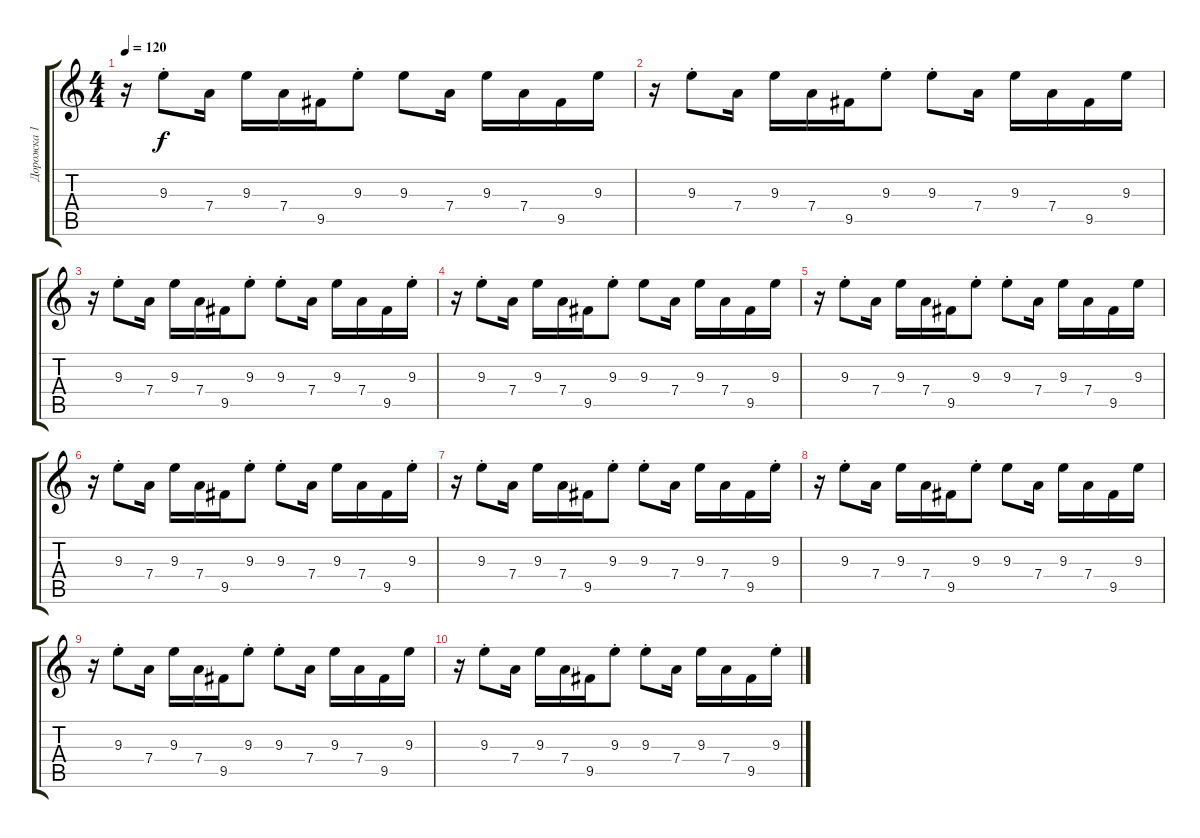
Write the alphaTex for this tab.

\track ("Дорожка 1" "Дорожка 1") {instrument overdrivenguitar}
\staff {score tabs}
\tuning (E4 B3 G3 D3 A2 E2) {hide}
\ts (4 4)
\tempo 120
\clef g2
\ks c
r.16{dy f} 9.3{st}.8 7.4.16 9.3.16 7.4.16 9.5.16 9.3{st}.8 9.3.8 7.4.16 9.3.16 7.4.16 9.5.16 9.3.16 |
r.16 9.3{st}.8 7.4.16 9.3.16 7.4.16 9.5.16 9.3{st}.8 9.3{st}.8 7.4.16 9.3.16 7.4.16 9.5.16 9.3.16 |
r.16 9.3{st}.8 7.4.16 9.3.16 7.4.16 9.5.16 9.3{st}.8 9.3{st}.8 7.4.16 9.3.16 7.4.16 9.5.16 9.3{st}.16 |
r.16 9.3{st}.8 7.4.16 9.3.16 7.4.16 9.5.16 9.3{st}.8 9.3.8 7.4.16 9.3.16 7.4.16 9.5.16 9.3.16 |
r.16 9.3{st}.8 7.4.16 9.3.16 7.4.16 9.5.16 9.3{st}.8 9.3{st}.8 7.4.16 9.3.16 7.4.16 9.5.16 9.3.16 |
r.16 9.3{st}.8 7.4.16 9.3.16 7.4.16 9.5.16 9.3{st}.8 9.3{st}.8 7.4.16 9.3.16 7.4.16 9.5.16 9.3{st}.16 |
r.16 9.3{st}.8 7.4.16 9.3.16 7.4.16 9.5.16 9.3{st}.8 9.3{st}.8 7.4.16 9.3.16 7.4.16 9.5.16 9.3{st}.16 |
r.16 9.3{st}.8 7.4.16 9.3.16 7.4.16 9.5.16 9.3{st}.8 9.3.8 7.4.16 9.3.16 7.4.16 9.5.16 9.3.16 |
r.16 9.3{st}.8 7.4.16 9.3.16 7.4.16 9.5.16 9.3{st}.8 9.3{st}.8 7.4.16 9.3.16 7.4.16 9.5.16 9.3.16 |
r.16 9.3{st}.8 7.4.16 9.3.16 7.4.16 9.5.16 9.3{st}.8 9.3{st}.8 7.4.16 9.3.16 7.4.16 9.5.16 9.3{st}.16
